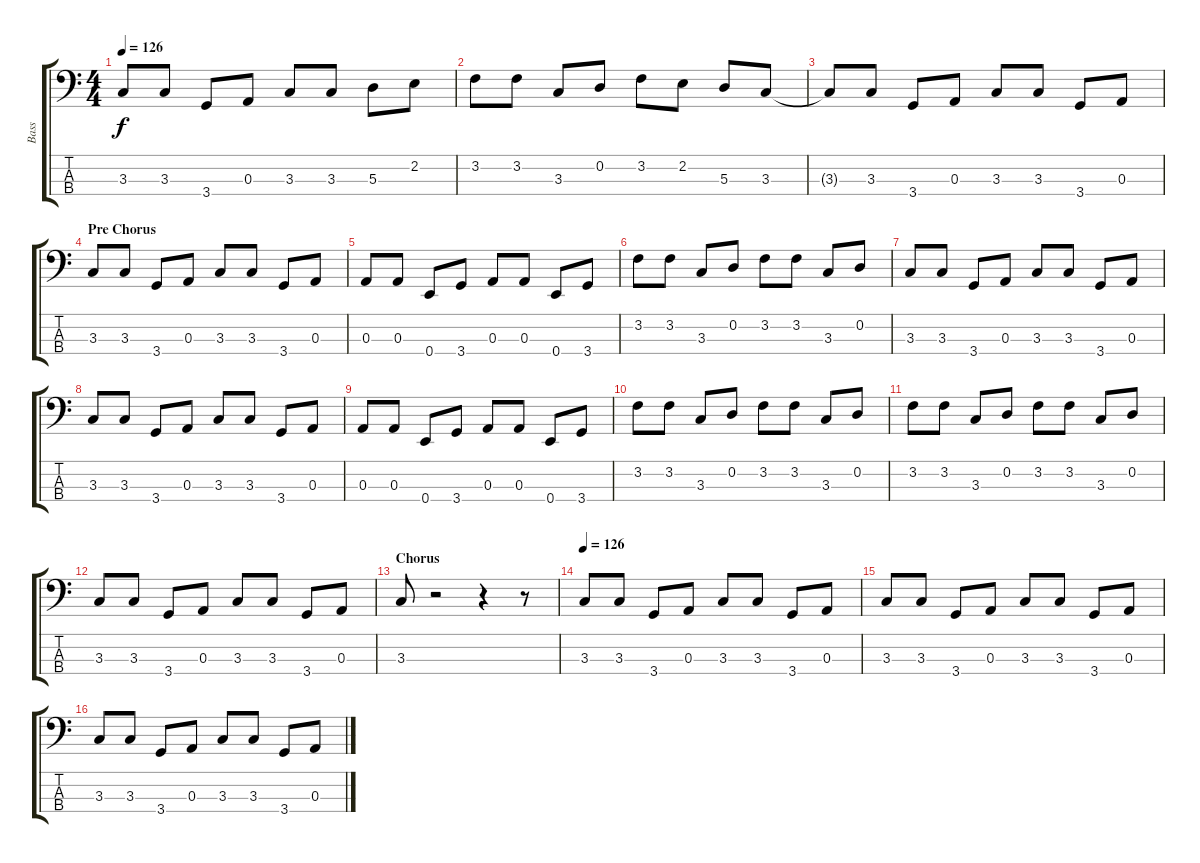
\track ("Bass" "Bass") {instrument electricbassfinger}
\staff {score tabs}
\tuning (G2 D2 A1 E1) {hide}
\ts (4 4)
\tempo 126
\clef f4
\ks c
3.3.8{dy f} 3.3.8 3.4.8 0.3.8 3.3.8 3.3.8 5.3.8 2.2.8 |
3.2.8 3.2.8 3.3.8 0.2.8 3.2.8 2.2.8 5.3.8 3.3.8 |
3.3{t}.8 3.3.8 3.4.8 0.3.8 3.3.8 3.3.8 3.4.8 0.3.8 |
\section ("" "Pre Chorus")
3.3.8 3.3.8 3.4.8 0.3.8 3.3.8 3.3.8 3.4.8 0.3.8 |
0.3.8 0.3.8 0.4.8 3.4.8 0.3.8 0.3.8 0.4.8 3.4.8 |
3.2.8 3.2.8 3.3.8 0.2.8 3.2.8 3.2.8 3.3.8 0.2.8 |
3.3.8 3.3.8 3.4.8 0.3.8 3.3.8 3.3.8 3.4.8 0.3.8 |
3.3.8 3.3.8 3.4.8 0.3.8 3.3.8 3.3.8 3.4.8 0.3.8 |
0.3.8 0.3.8 0.4.8 3.4.8 0.3.8 0.3.8 0.4.8 3.4.8 |
3.2.8 3.2.8 3.3.8 0.2.8 3.2.8 3.2.8 3.3.8 0.2.8 |
3.2.8 3.2.8 3.3.8 0.2.8 3.2.8 3.2.8 3.3.8 0.2.8 |
3.3.8 3.3.8 3.4.8 0.3.8 3.3.8 3.3.8 3.4.8 0.3.8 |
\section ("" "Chorus")
3.3.8 r.2 r.4 r.8 |
\tempo 126
3.3.8 3.3.8 3.4.8 0.3.8 3.3.8 3.3.8 3.4.8 0.3.8 |
3.3.8 3.3.8 3.4.8 0.3.8 3.3.8 3.3.8 3.4.8 0.3.8 |
3.3.8 3.3.8 3.4.8 0.3.8 3.3.8 3.3.8 3.4.8 0.3.8
